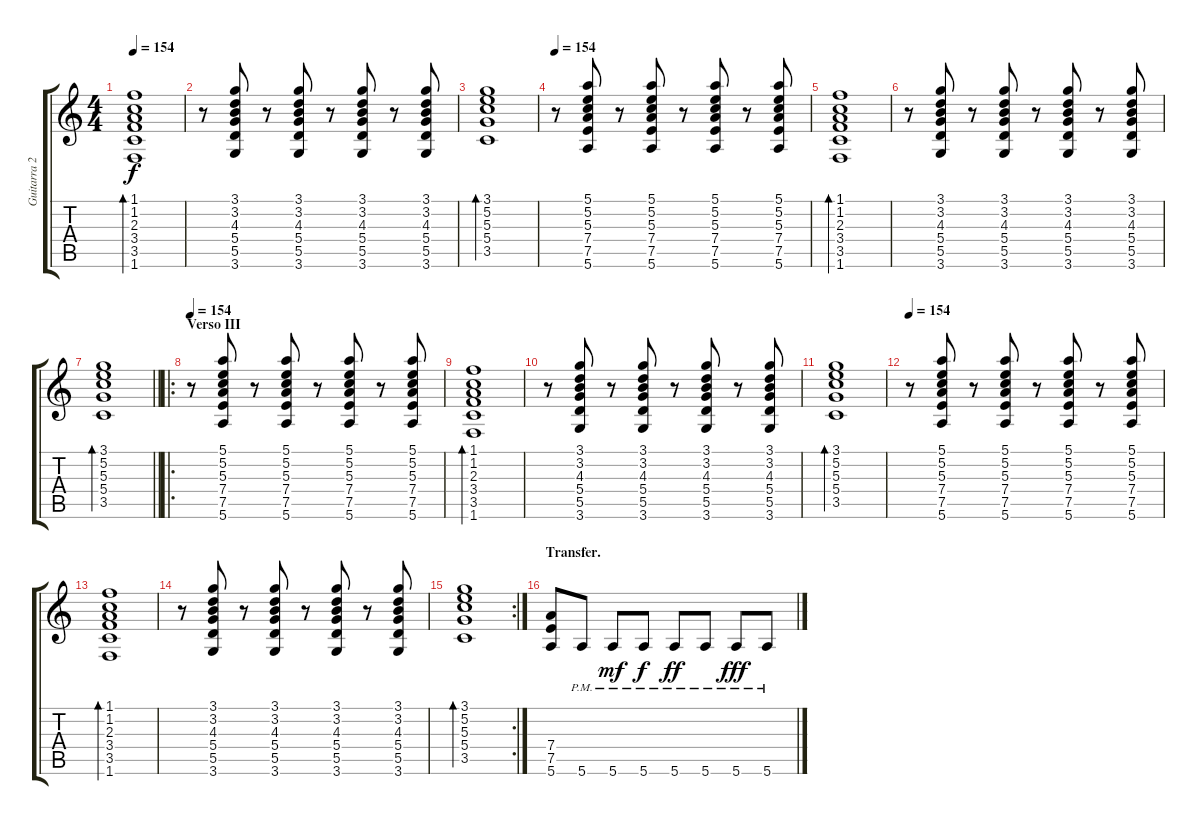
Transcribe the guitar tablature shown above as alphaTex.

\track ("Guitarra 2 - Erik" "Guitarra 2") {instrument distortionguitar}
\staff {score tabs}
\tuning (E4 B3 G3 D3 A2 E2) {hide}
\ts (4 4)
\tempo 154
\clef g2
\ks c
(1.1 1.2 2.3 3.4 3.5 1.6).1{bd 240 dy f} |
r.8 (3.1 3.2 4.3 5.4 5.5 3.6).8 r.8 (3.1 3.2 4.3 5.4 5.5 3.6).8 r.8 (3.1 3.2 4.3 5.4 5.5 3.6).8 r.8 (3.1 3.2 4.3 5.4 5.5 3.6).8 |
(3.1 5.2 5.3 5.4 3.5).1{bd 240} |
\tempo 154
r.8{instrument electricguitarclean} (5.1 5.2 5.3 7.4 7.5 5.6).8 r.8 (5.1 5.2 5.3 7.4 7.5 5.6).8 r.8 (5.1 5.2 5.3 7.4 7.5 5.6).8 r.8 (5.1 5.2 5.3 7.4 7.5 5.6).8 |
(1.1 1.2 2.3 3.4 3.5 1.6).1{bd 240} |
r.8 (3.1 3.2 4.3 5.4 5.5 3.6).8 r.8 (3.1 3.2 4.3 5.4 5.5 3.6).8 r.8 (3.1 3.2 4.3 5.4 5.5 3.6).8 r.8 (3.1 3.2 4.3 5.4 5.5 3.6).8 |
\barLineRight lightlight
(3.1 5.2 5.3 5.4 3.5).1{bd 240} |
\ro
\section ("" "Verso III")
\tempo 154
r.8{volume 13 instrument electricguitarclean} (5.1 5.2 5.3 7.4 7.5 5.6).8 r.8 (5.1 5.2 5.3 7.4 7.5 5.6).8 r.8 (5.1 5.2 5.3 7.4 7.5 5.6).8 r.8 (5.1 5.2 5.3 7.4 7.5 5.6).8 |
(1.1 1.2 2.3 3.4 3.5 1.6).1{bd 240} |
r.8 (3.1 3.2 4.3 5.4 5.5 3.6).8 r.8 (3.1 3.2 4.3 5.4 5.5 3.6).8 r.8 (3.1 3.2 4.3 5.4 5.5 3.6).8 r.8 (3.1 3.2 4.3 5.4 5.5 3.6).8 |
(3.1 5.2 5.3 5.4 3.5).1{bd 240} |
\tempo 154
r.8{volume 13 instrument electricguitarclean} (5.1 5.2 5.3 7.4 7.5 5.6).8 r.8 (5.1 5.2 5.3 7.4 7.5 5.6).8 r.8 (5.1 5.2 5.3 7.4 7.5 5.6).8 r.8 (5.1 5.2 5.3 7.4 7.5 5.6).8 |
(1.1 1.2 2.3 3.4 3.5 1.6).1{bd 240} |
r.8 (3.1 3.2 4.3 5.4 5.5 3.6).8 r.8 (3.1 3.2 4.3 5.4 5.5 3.6).8 r.8 (3.1 3.2 4.3 5.4 5.5 3.6).8 r.8 (3.1 3.2 4.3 5.4 5.5 3.6).8 |
\rc 2
(3.1 5.2 5.3 5.4 3.5).1{bd 240} |
\section ("" "Transfer.")
(7.4 7.5 5.6).8{volume 16 instrument distortionguitar} 5.6{pm}.8 5.6{pm}.8{dy mf} 5.6{pm}.8{dy f} 5.6{pm}.8{dy ff} 5.6{pm}.8 5.6{pm}.8{dy fff} 5.6{pm}.8
